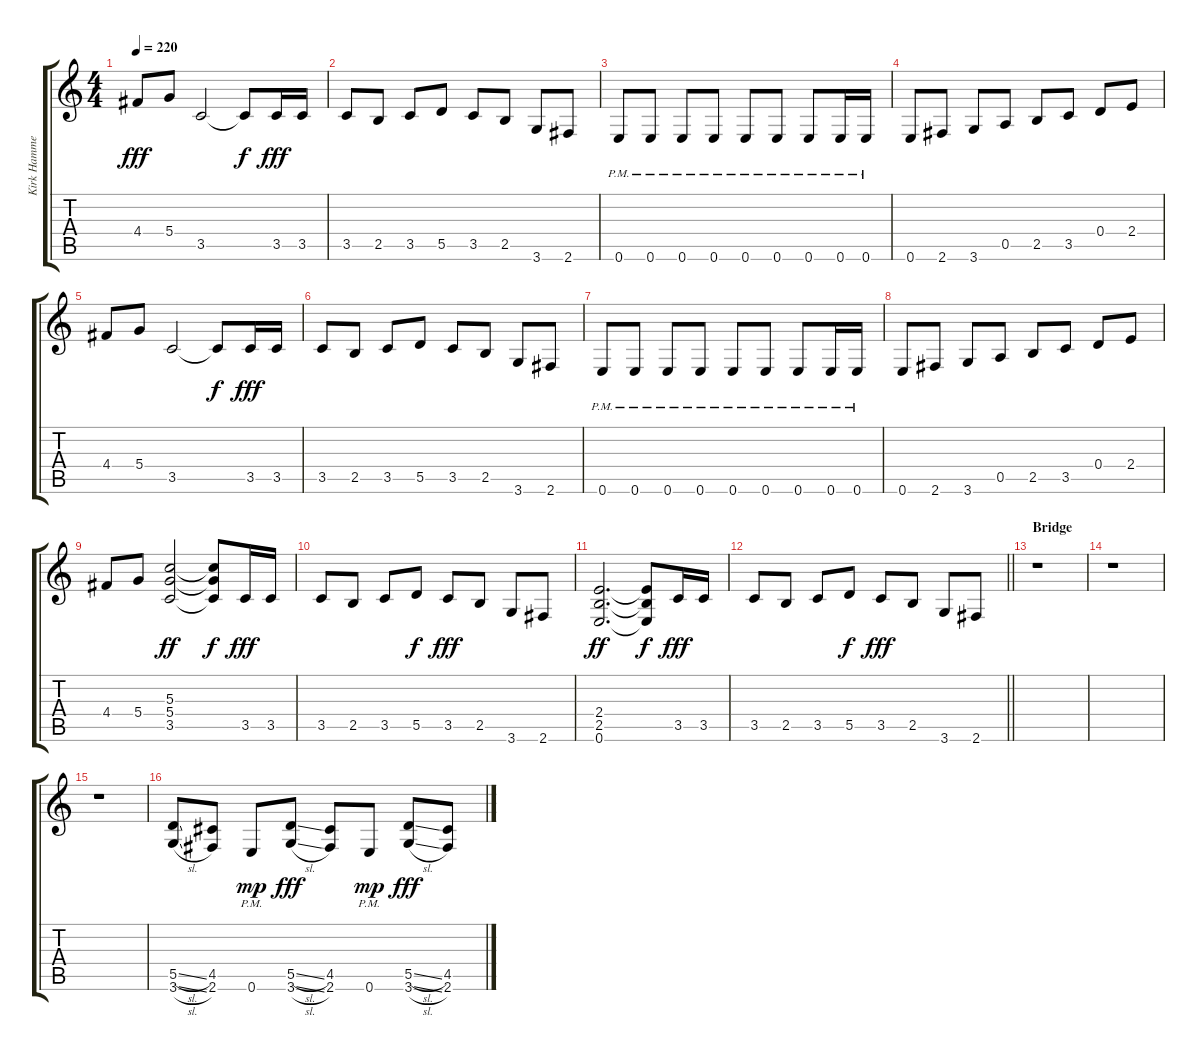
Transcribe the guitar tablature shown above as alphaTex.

\track ("Kirk Hammet" "Kirk Hamme") {instrument distortionguitar}
\staff {score tabs}
\tuning (E4 B3 G3 D3 A2 E2) {hide}
\ts (4 4)
\tempo 220
\clef g2
\ks c
4.4.8{dy fff} 5.4.8 3.5.2 3.5{t}.8{dy f} 3.5.16{dy fff} 3.5.16 |
3.5.8 2.5.8 3.5.8 5.5.8 3.5.8 2.5.8 3.6.8 2.6.8 |
0.6{pm}.8 0.6{pm}.8 0.6{pm}.8 0.6{pm}.8 0.6{pm}.8 0.6{pm}.8 0.6{pm}.8 0.6{pm}.16 0.6{pm}.16 |
0.6.8 2.6.8 3.6.8 0.5.8 2.5.8 3.5.8 0.4.8 2.4.8 |
4.4.8 5.4.8 3.5.2 3.5{t}.8{dy f} 3.5.16{dy fff} 3.5.16 |
3.5.8 2.5.8 3.5.8 5.5.8 3.5.8 2.5.8 3.6.8 2.6.8 |
0.6{pm}.8 0.6{pm}.8 0.6{pm}.8 0.6{pm}.8 0.6{pm}.8 0.6{pm}.8 0.6{pm}.8 0.6{pm}.16 0.6{pm}.16 |
0.6.8 2.6.8 3.6.8 0.5.8 2.5.8 3.5.8 0.4.8 2.4.8 |
4.4.8 5.4.8 (5.3 5.4 3.5).2{dy ff} (5.3{t} 5.4{t} 3.5{t}).8{dy f} 3.5.16{dy fff} 3.5.16 |
3.5.8 2.5.8 3.5.8 5.5.8{dy f} 3.5.8{dy fff} 2.5.8 3.6.8 2.6.8 |
(2.4 2.5 0.6).2{d dy ff} (2.4{t} 2.5{t} 0.6{t}).8{dy f} 3.5.16{dy fff} 3.5.16 |
\barLineRight lightlight
3.5.8 2.5.8 3.5.8 5.5.8{dy f} 3.5.8{dy fff} 2.5.8 3.6.8 2.6.8 |
\section ("" "Bridge")
r.1 |
r.1 |
r.1 |
(5.5{sl} 3.6{sl}).8 (4.5 2.6).8 0.6{pm}.8{dy mp} (5.5{sl} 3.6{sl}).8{dy fff} (4.5 2.6).8 0.6{pm}.8{dy mp} (5.5{sl} 3.6{sl}).8{dy fff} (4.5 2.6).8
